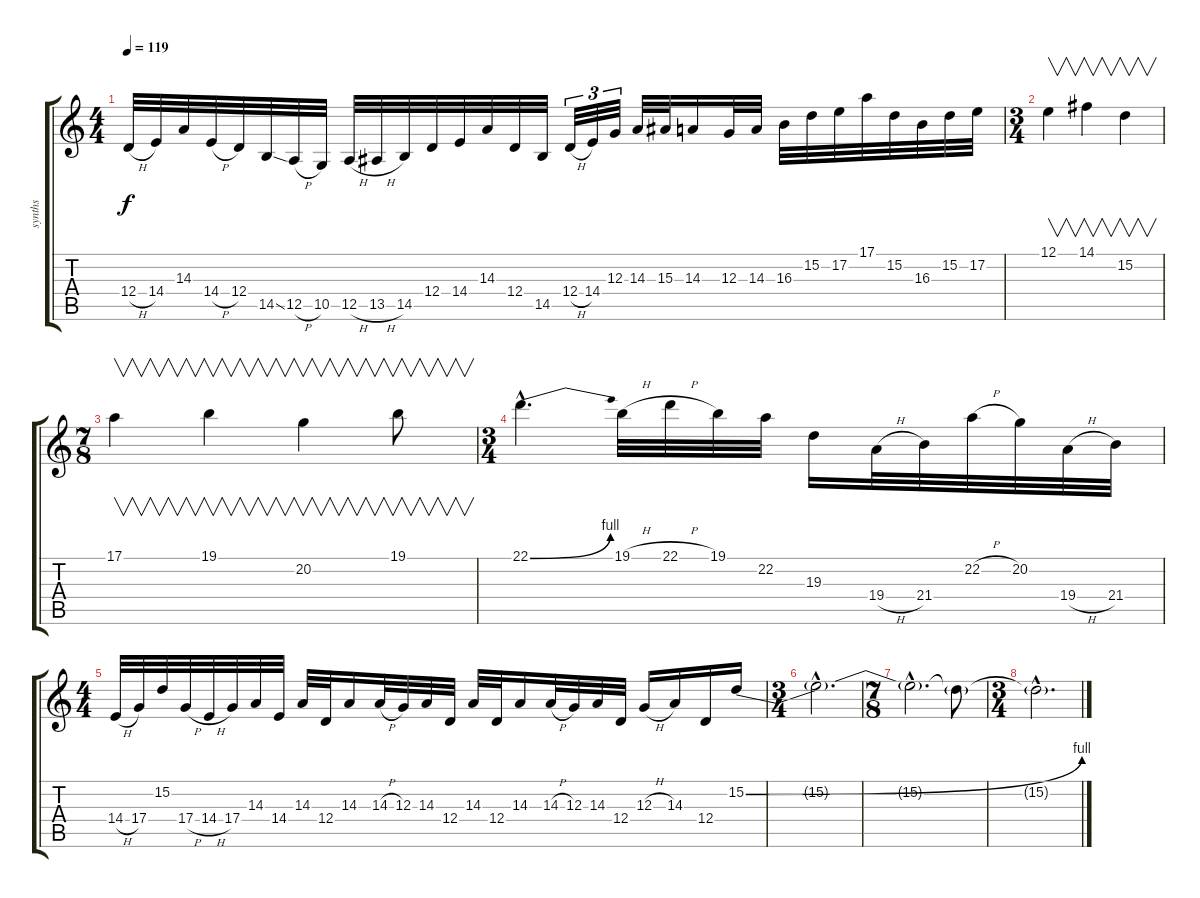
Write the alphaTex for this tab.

\track ("synths" "synths") {instrument lead5charang}
\staff {score tabs}
\tuning (E4 B3 G3 D3 A2 E2) {hide}
\ts (4 4)
\tempo 119
\clef g2
\ks c
12.4{h}.32{dy f} 14.4.32 14.3.32 14.4{h}.32 12.4.32 14.5{ss}.32 12.5{h}.32 10.5.32 12.5{h}.32 13.5{h}.32 14.5.32 12.4.32 14.4.32 14.3.32 12.4.32 14.5.32 12.4{h}.32{tu (3 2)} 14.4.32{tu (3 2)} 12.3.32{tu (3 2)} 14.3.32 15.3.32 14.3.16 12.3.32 14.3.32 16.3.32 15.2.32 17.2.32 17.1.32 15.2.32 16.3.32 15.2.32 17.2.32 |
\ts (3 4)
12.1.4{v} 14.1.4{v} 15.2.4{v} |
\ts (7 8)
17.1.4{v} 19.1.4{v} 20.2.4{v} 19.1.8{v} |
\ts (3 4)
22.1{be (bend 0 0 60 4) hac}.4{d} 19.1{h}.32 22.1{h}.32 19.1.32 22.2.32 19.3.16 19.4{h}.32 21.4.32 22.2{h}.32 20.2.32 19.4{h}.32 21.4.32 |
\ts (4 4)
14.4{h}.32 17.4.32 15.2.32 17.4{h}.32 14.4{h}.32 17.4.32 14.3.32 14.4.32 14.3.32 12.4.32 14.3.16 14.3{h}.32 12.3.32 14.3.32 12.4.32 14.3.32 12.4.32 14.3.16 14.3{h}.32 12.3.32 14.3.32 12.4.32 12.3{h}.16 14.3.16 12.4.16 15.2{be (bend 0 0 60 4)}.16 |
\ts (3 4)
15.2{hac t}.2{d} |
\ts (7 8)
15.2{hac t}.2{d} 15.2{t}.8 |
\ts (3 4)
15.2{hac t}.2{d}
